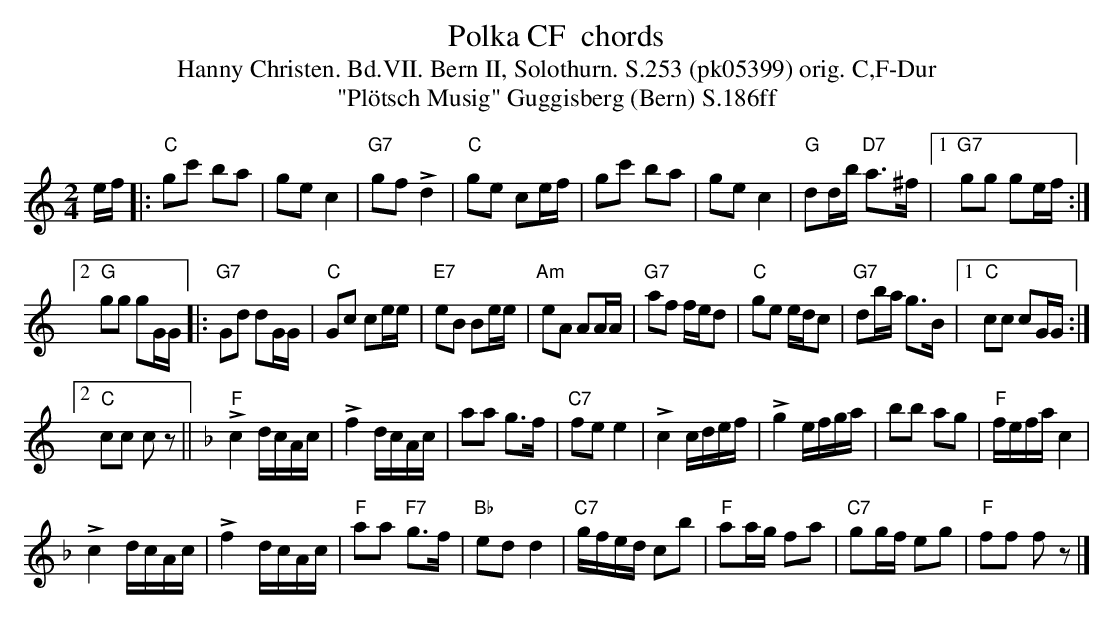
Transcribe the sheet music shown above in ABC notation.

X:1
T: Polka CF  chords
T:Hanny Christen. Bd.VII. Bern II, Solothurn. S.253 (pk05399) orig. C,F-Dur
T: "Pl\"otsch Musig" Guggisberg (Bern) S.186ff
M:2/4
L:1/8
K:C %%MIDI gchordon
e/f/ |: "C"gc' ba | ge c2 | "G7"gf +>+d2 | "C"ge ce/f/ | gc' ba | ge c2 | "G"dd/b/ "D7"a>^f |1 "G7"gg ge/f/ :|2
"G"gg gG/G/ |:"G7"Gd dG/G/ | "C"Gc ce/e/ | "E7"eB Be/e/ |  "Am"eA AA/A/ | "G7"af f/e/d | "C"ge e/d/c | "G7"db/a/ g>B |1 "C"cc cG/G/ :|2
"C"cc cz || [K:F] [L:1/16] "F"+>+c4 dcAc | +>+f4 dcAc | a2a2 g3f | "C7"f2e2e4 | +>+c4 cdef | +>+g4 efga | b2b2 a2g2 | "F"fefa c4 |
+>+c4 dcAc | +>+f4 dcAc | "F"a2a2 "F7"g3f | "Bb"e2d2 d4 | "C7"gfed c2b2 | "F"a2ag f2a2 | "C7"g2gf e2g2 | "F"f2f2 f2z2 |]
